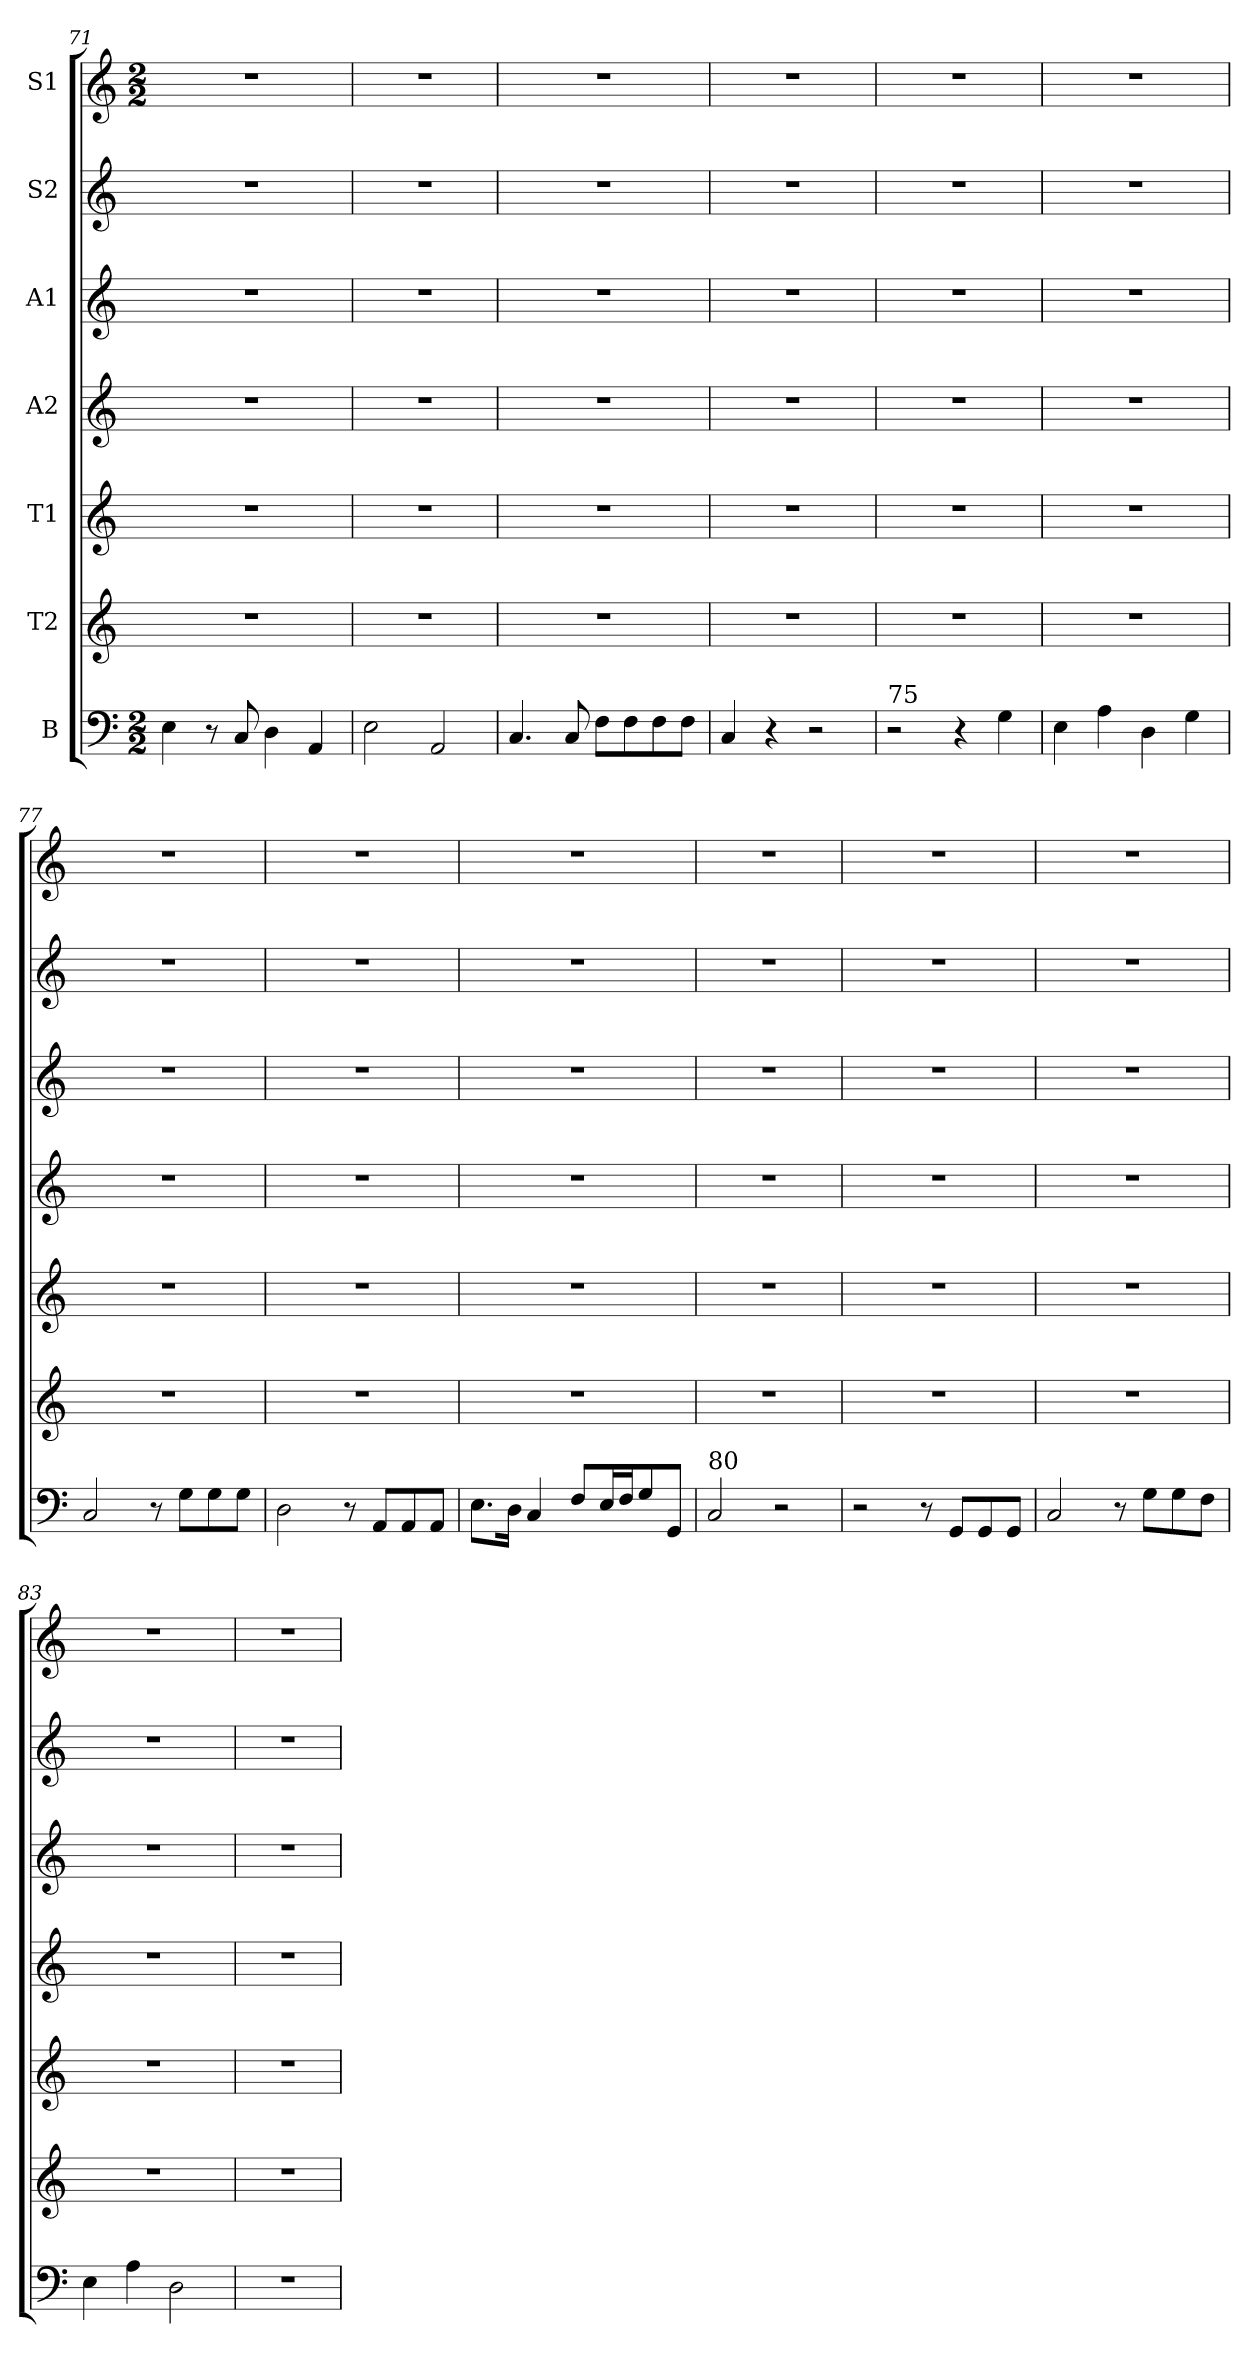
**kern	**kern	**kern	**kern	**kern	**kern	**kern
*part7	*part6	*part5	*part4	*part3	*part2	*part1
*staff7	*staff6	*staff5	*staff4	*staff3	*staff2	*staff1
*I"B	*I"T2	*I"T1	*I"A2	*I"A1	*I"S2	*I"S1
*clefF4	*clefG2	*clefG2	*clefG2	*clefG2	*clefG2	*clefG2
*ITrd-7c-12	*ITrd-7c-12	*ITrd-7c-12	*ITrd-7c-12	*ITrd-7c-12	*ITrd-7c-12	*ITrd-7c-12
*k[]	*k[]	*k[]	*k[]	*k[]	*k[]	*k[]
*M2/2	*	*	*	*	*	*M2/2
=71	=71	=71	=71	=71	=71	=71
4e\	1r	1r	1r	1r	1r	1r
8r	.	.	.	.	.	.
8c/	.	.	.	.	.	.
4d\	.	.	.	.	.	.
4A/	.	.	.	.	.	.
=72	=72	=72	=72	=72	=72	=72
2e\	1r	1r	1r	1r	1r	1r
2A/	.	.	.	.	.	.
!!LO:PB:g=z
=73	=73	=73	=73	=73	=73	=73
4.c/	1r	1r	1r	1r	1r	1r
8c/	.	.	.	.	.	.
8f\L	.	.	.	.	.	.
8f\	.	.	.	.	.	.
8f\	.	.	.	.	.	.
8f\J	.	.	.	.	.	.
=74	=74	=74	=74	=74	=74	=74
4c/	1r	1r	1r	1r	1r	1r
4r	.	.	.	.	.	.
2r	.	.	.	.	.	.
=75	=75	=75	=75	=75	=75	=75
!LO:TX:a:t=75	!	!	!	!	!	!
2r	1r	1r	1r	1r	1r	1r
4r	.	.	.	.	.	.
4g\	.	.	.	.	.	.
=76	=76	=76	=76	=76	=76	=76
4e\	1r	1r	1r	1r	1r	1r
4a\	.	.	.	.	.	.
4d\	.	.	.	.	.	.
4g\	.	.	.	.	.	.
=77	=77	=77	=77	=77	=77	=77
2c/	1r	1r	1r	1r	1r	1r
8r	.	.	.	.	.	.
8g\L	.	.	.	.	.	.
8g\	.	.	.	.	.	.
8g\J	.	.	.	.	.	.
=78	=78	=78	=78	=78	=78	=78
2d\	1r	1r	1r	1r	1r	1r
8r	.	.	.	.	.	.
8A/L	.	.	.	.	.	.
8A/	.	.	.	.	.	.
8A/J	.	.	.	.	.	.
!!LO:LB:g=z
=79	=79	=79	=79	=79	=79	=79
8.e\L	1r	1r	1r	1r	1r	1r
16d\Jk	.	.	.	.	.	.
4c/	.	.	.	.	.	.
8f/L	.	.	.	.	.	.
16e/L	.	.	.	.	.	.
16f/J	.	.	.	.	.	.
8g/	.	.	.	.	.	.
8G/J	.	.	.	.	.	.
=80	=80	=80	=80	=80	=80	=80
!LO:TX:a:t=80	!	!	!	!	!	!
2c/	1r	1r	1r	1r	1r	1r
2r	.	.	.	.	.	.
=81	=81	=81	=81	=81	=81	=81
2r	1r	1r	1r	1r	1r	1r
8r	.	.	.	.	.	.
8G/L	.	.	.	.	.	.
8G/	.	.	.	.	.	.
8G/J	.	.	.	.	.	.
=82	=82	=82	=82	=82	=82	=82
2c/	1r	1r	1r	1r	1r	1r
8r	.	.	.	.	.	.
8g\L	.	.	.	.	.	.
8g\	.	.	.	.	.	.
8f\J	.	.	.	.	.	.
=83	=83	=83	=83	=83	=83	=83
4e\	1r	1r	1r	1r	1r	1r
4a\	.	.	.	.	.	.
2d\	.	.	.	.	.	.
!!LO:PB:g=z
=84	=84	=84	=84	=84	=84	=84
1r	1r	1r	1r	1r	1r	1r
=	=	=	=	=	=	=
*-	*-	*-	*-	*-	*-	*-
